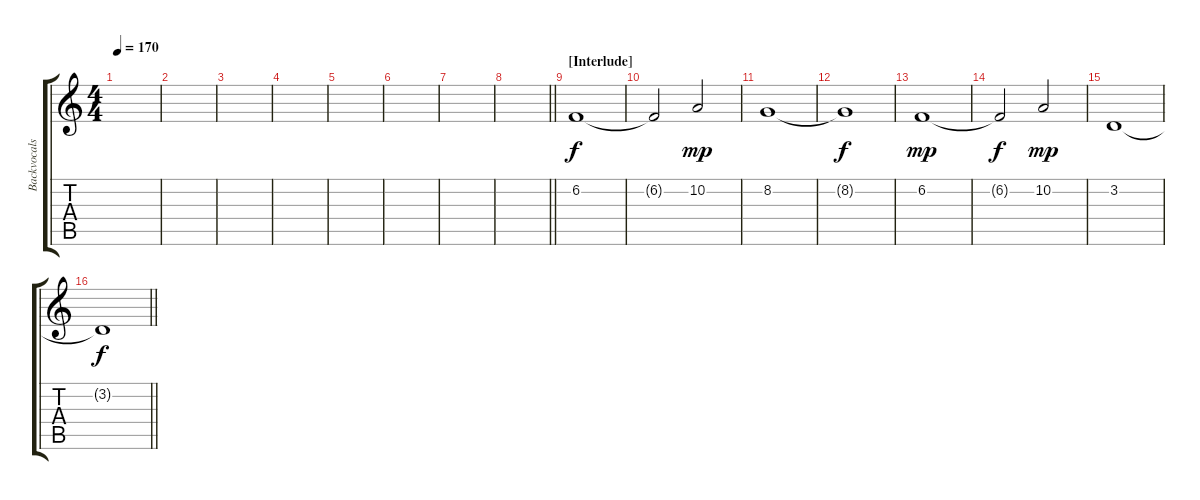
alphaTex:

\track ("Backvocals" "Backvocals") {instrument clarinet}
\staff {score tabs}
\tuning (E4 B3 G3 D3 A2 E2) {hide}
\ts (4 4)
\tempo 170
\clef g2
\ks c
|
|
|
|
|
|
|
\barLineRight lightlight
|
\section ("" "[Interlude]")
6.2.1{instrument violin} |
6.2{t}.2{dy f} 10.2.2{dy mp} |
8.2.1 |
8.2{t}.1{dy f} |
6.2.1{dy mp} |
6.2{t}.2{dy f} 10.2.2{dy mp} |
3.2.1 |
\barLineRight lightlight
3.2{t}.1{dy f}
